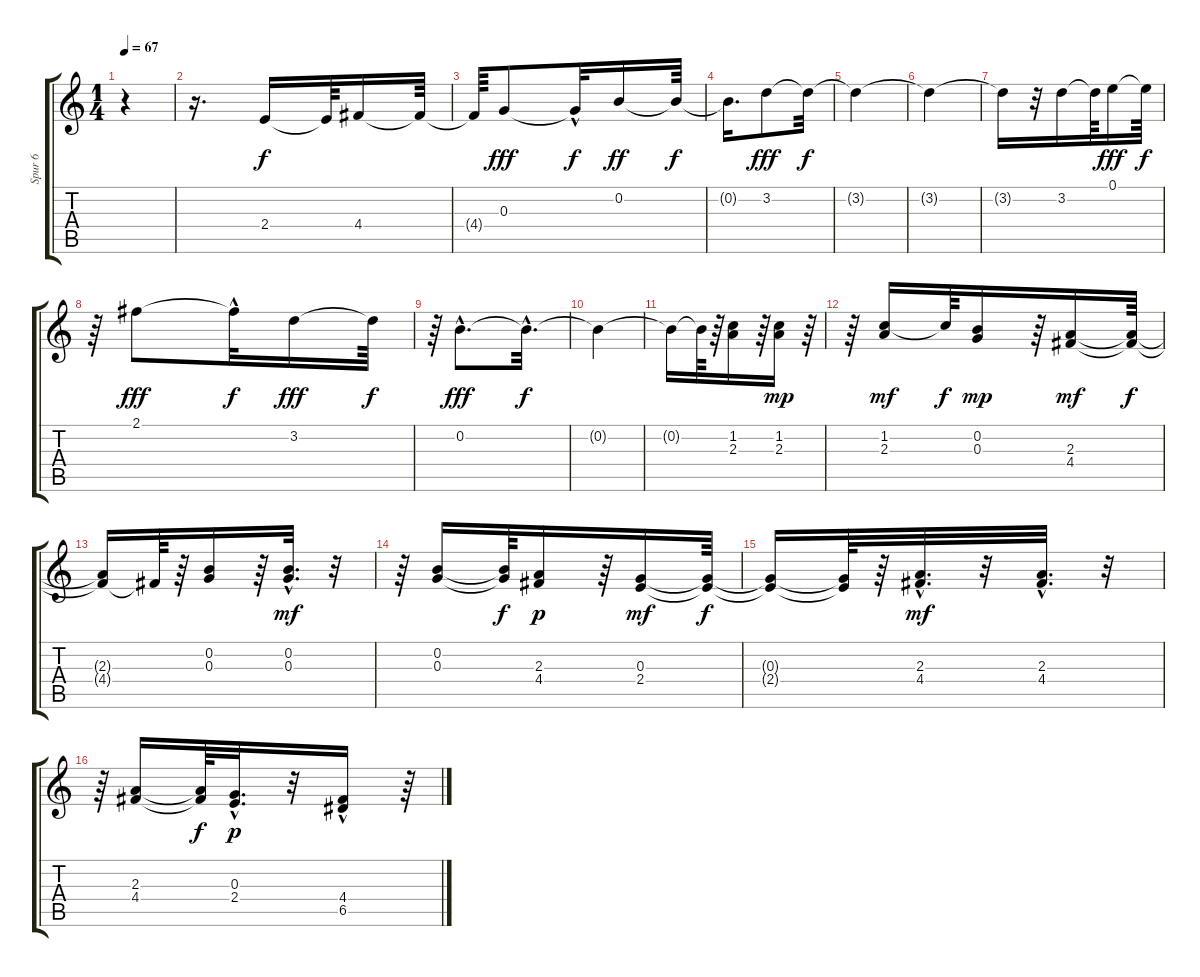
\track ("Spur 6" "Spur 6") {instrument acousticguitarnylon}
\staff {score tabs}
\tuning (E4 B3 G3 D3 A2 E2) {hide}
\ts (1 4)
\tempo 67
\clef g2
\ks c
r.4{dy f instrument acousticguitarnylon} |
r.16{d} 2.4.16{balance 8} 2.4{t}.64 4.4.16 4.4{t}.64 |
4.4{t}.64 0.3.8{dy fff} 0.3{hac t}.32{dy f} 0.2.16{dy ff} 0.2{t}.64{dy f} |
0.2{t}.16{d} 3.2.8{dy fff} 3.2{t}.32{dy f} |
3.2{t}.4 |
3.2{t}.4 |
3.2{t}.16 r.32 3.2.16 3.2{t}.64 0.1.16{dy fff} 0.1{t}.64{dy f} |
r.64 2.1.8{dy fff} 2.1{hac t}.32{dy f} 3.2.16{dy fff} 3.2{t}.64{dy f} |
r.64 0.2{hac}.8{d dy fff} 0.2{hac t}.32{d dy f} |
0.2{t}.4 |
0.2{t}.16 0.2{t}.64 r.64 (1.2 2.3).16 r.64 (1.2 2.3).16{dy mp} r.64 |
r.64 (1.2 2.3).16{dy mf} 1.2{t}.64{dy f} (0.2 0.3).16{dy mp} r.64 (2.3 4.4).16{dy mf} (2.3{t} 4.4{t}).64{dy f} |
(2.3{t} 4.4{t}).16 4.4{t}.64 r.64 (0.2 0.3).16 r.64 (0.2{hac} 0.3{hac}).32{d dy mf} r.32 |
r.64 (0.2 0.3).16 (0.2{t} 0.3{t}).64{dy f} (2.3 4.4).16{dy p} r.64 (0.3 2.4).16{dy mf} (0.3{t} 2.4{t}).64{dy f} |
(0.3{t} 2.4{t}).16 (0.3{t} 2.4{t}).64 r.64 (2.3{hac} 4.4{hac}).32{d dy mf} r.32 (2.3{hac} 4.4{hac}).32{d} r.32 |
r.64 (2.3 4.4).16 (2.3{t} 4.4{t}).64{dy f} (0.3{hac} 2.4{hac}).32{d dy p} r.32 (4.4 6.5{hac}).16 r.64
